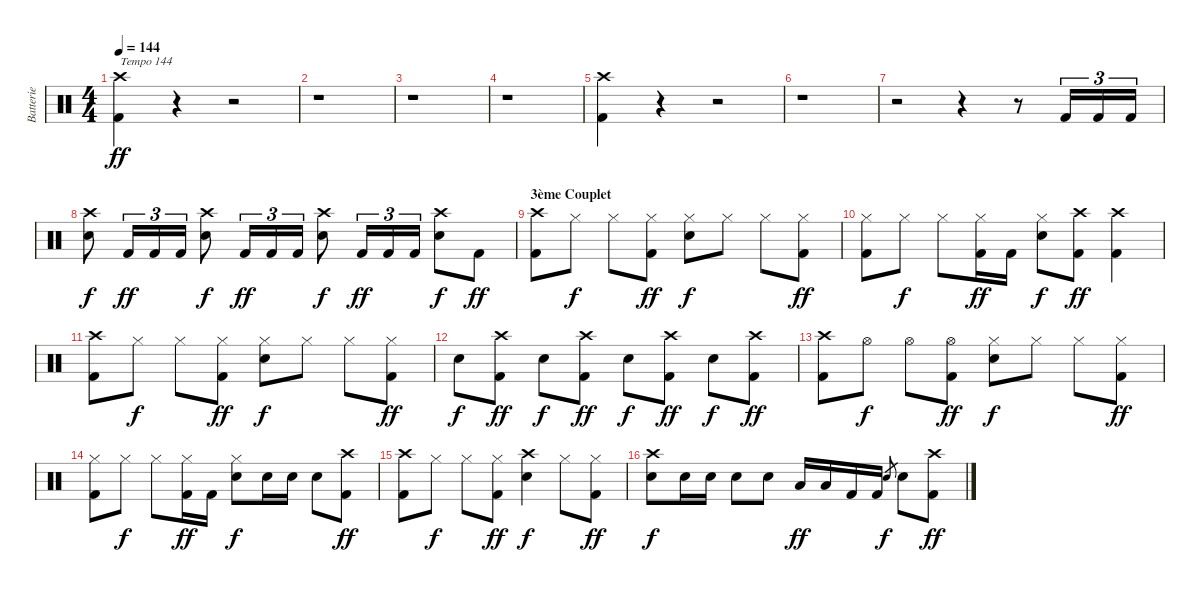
\track ("Batterie" "Batterie") {instrument percussion}
\staff {score}
\articulation defaults
\ts (4 4)
\tempo 144
\clef neutral
\ks c
("Crash high (hit)" "Kick (hit) 2").4{txt "Tempo 144" dy ff} r.4 r.2 |
r.1 |
r.1 |
r.1 |
("Crash high (hit)" "Kick (hit) 2").4 r.4 r.2 |
r.1 |
r.2 r.4 r.8 "Kick (hit) 2".16{tu (3 2)} "Kick (hit) 2".16{tu (3 2)} "Kick (hit) 2".16{tu (3 2)} |
("Crash high (hit)" "Snare (hit) 2").8{dy f} "Kick (hit) 2".16{tu (3 2) dy ff} "Kick (hit) 2".16{tu (3 2)} "Kick (hit) 2".16{tu (3 2)} ("Crash high (hit)" "Snare (hit) 2").8{dy f} "Kick (hit) 2".16{tu (3 2) dy ff} "Kick (hit) 2".16{tu (3 2)} "Kick (hit) 2".16{tu (3 2)} ("Crash high (hit)" "Snare (hit) 2").8{dy f} "Kick (hit) 2".16{tu (3 2) dy ff} "Kick (hit) 2".16{tu (3 2)} "Kick (hit) 2".16{tu (3 2)} ("Crash high (hit)" "Snare (hit) 2").8{dy f} "Kick (hit) 2".8{dy ff} |
\section ("" "3ème Couplet")
("Crash high (hit)" "Kick (hit) 2").8 "Hi-Hat (closed)".8{dy f} "Hi-Hat (closed)".8 ("Hi-Hat (closed)" "Kick (hit) 2").8{dy ff} ("Hi-Hat (closed)" "Snare (hit) 2").8{dy f} "Hi-Hat (closed)".8 "Hi-Hat (closed)".8 ("Hi-Hat (closed)" "Kick (hit) 2").8{dy ff} |
("Hi-Hat (closed)" "Kick (hit) 2").8 "Hi-Hat (closed)".8{dy f} "Hi-Hat (closed)".8 ("Hi-Hat (closed)" "Kick (hit) 2").16{dy ff} "Kick (hit) 2".16 ("Hi-Hat (closed)" "Snare (hit) 2").8{dy f} ("Crash high (hit)" "Kick (hit) 2").8{dy ff} ("Crash high (hit)" "Kick (hit) 2").4 |
("Crash high (hit)" "Kick (hit) 2").8 "Hi-Hat (closed)".8{dy f} "Hi-Hat (closed)".8 ("Hi-Hat (closed)" "Kick (hit) 2").8{dy ff} ("Hi-Hat (closed)" "Snare (hit) 2").8{dy f} "Hi-Hat (closed)".8 "Hi-Hat (closed)".8 ("Hi-Hat (closed)" "Kick (hit) 2").8{dy ff} |
"Snare (hit) 2".8{dy f} ("Crash high (hit)" "Kick (hit) 2").8{dy ff} "Snare (hit) 2".8{dy f} ("Crash high (hit)" "Kick (hit) 2").8{dy ff} "Snare (hit) 2".8{dy f} ("Crash high (hit)" "Kick (hit) 2").8{dy ff} "Snare (hit) 2".8{dy f} ("Crash high (hit)" "Kick (hit) 2").8{dy ff} |
("Crash high (hit)" "Kick (hit) 2").8 "Hi-Hat (open)".8{dy f} "Hi-Hat (open)".8 ("Hi-Hat (open)" "Kick (hit) 2").8{dy ff} ("Hi-Hat (closed)" "Snare (hit) 2").8{dy f} "Hi-Hat (closed)".8 "Hi-Hat (closed)".8 ("Hi-Hat (closed)" "Kick (hit) 2").8{dy ff} |
("Hi-Hat (closed)" "Kick (hit) 2").8 "Hi-Hat (closed)".8{dy f} "Hi-Hat (closed)".8 ("Hi-Hat (closed)" "Kick (hit) 2").16{dy ff} "Kick (hit) 2".16 ("Hi-Hat (closed)" "Snare (hit) 2").8{dy f} "Snare (hit) 2".16 "Snare (hit) 2".16 "Snare (hit) 2".8 ("Crash high (hit)" "Kick (hit) 2").8{dy ff} |
("Crash high (hit)" "Kick (hit) 2").8 "Hi-Hat (closed)".8{dy f} "Hi-Hat (closed)".8 ("Hi-Hat (closed)" "Kick (hit) 2").8{dy ff} ("Crash high (hit)" "Snare (hit) 2").4{dy f} "Hi-Hat (closed)".8 ("Hi-Hat (closed)" "Kick (hit) 2").8{dy ff} |
("Crash high (hit)" "Snare (hit) 2").8{dy f} "Snare (hit) 2".16 "Snare (hit) 2".16 "Snare (hit) 2".8 "Snare (hit) 2".8 "Low Tom (hit)".16{dy ff} "Low Tom (hit)".16 "Kick (hit) 2".16 "Kick (hit) 2".16 "Snare (hit) 2".8{gr dy f} "Snare (hit) 2".8 ("Crash high (hit)" "Kick (hit) 2").8{dy ff}
